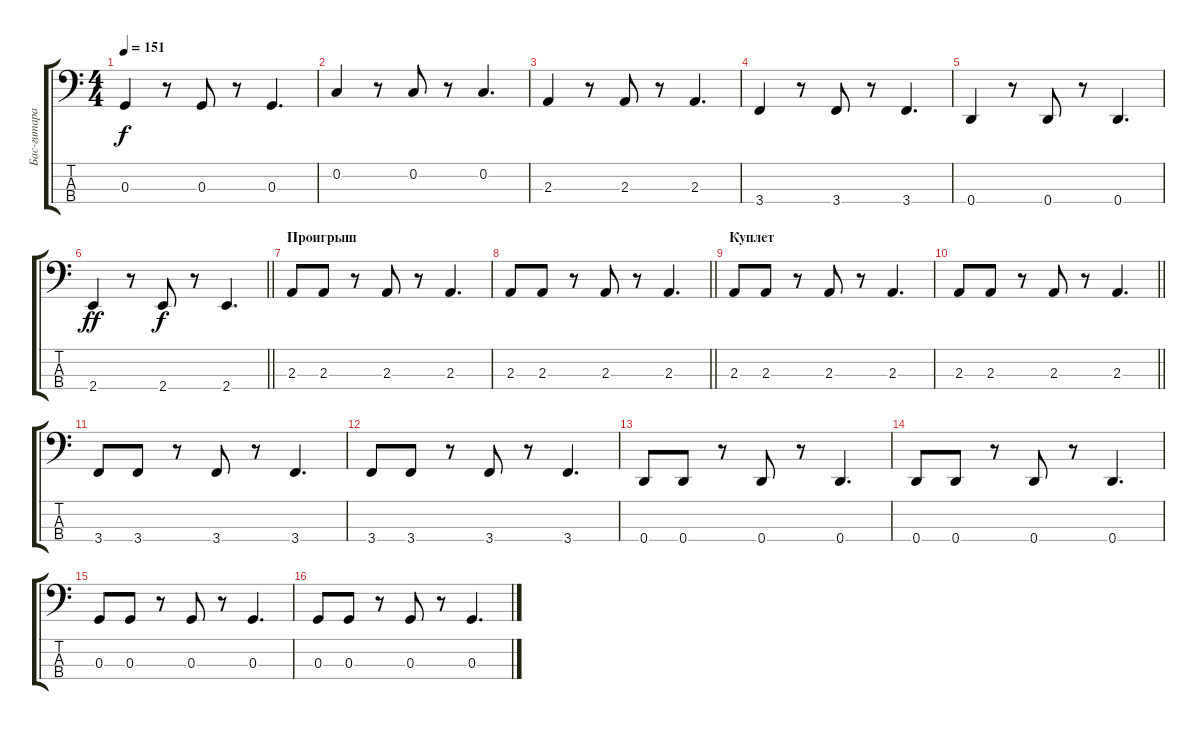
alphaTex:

\track ("Бас-гитара" "Бас-гитара") {instrument electricbassfinger}
\staff {score tabs}
\tuning (F2 C2 G1 D1) {hide}
\ts (4 4)
\tempo 151
\clef f4
\ks c
0.3.4{dy f} r.8 0.3.8 r.8 0.3.4{d} |
0.2.4 r.8 0.2.8 r.8 0.2.4{d} |
2.3.4 r.8 2.3.8 r.8 2.3.4{d} |
3.4.4 r.8 3.4.8 r.8 3.4.4{d} |
0.4.4 r.8 0.4.8 r.8 0.4.4{d} |
\barLineRight lightlight
2.4.4{dy ff} r.8 2.4.8{dy f} r.8 2.4.4{d} |
\section ("" "Проигрыш")
2.3.8 2.3.8 r.8 2.3.8 r.8 2.3.4{d} |
\barLineRight lightlight
2.3.8 2.3.8 r.8 2.3.8 r.8 2.3.4{d} |
\section ("" "Куплет")
2.3.8 2.3.8 r.8 2.3.8 r.8 2.3.4{d} |
\barLineRight lightlight
2.3.8 2.3.8 r.8 2.3.8 r.8 2.3.4{d} |
3.4.8 3.4.8 r.8 3.4.8 r.8 3.4.4{d} |
3.4.8 3.4.8 r.8 3.4.8 r.8 3.4.4{d} |
0.4.8 0.4.8 r.8 0.4.8 r.8 0.4.4{d} |
0.4.8 0.4.8 r.8 0.4.8 r.8 0.4.4{d} |
0.3.8 0.3.8 r.8 0.3.8 r.8 0.3.4{d} |
0.3.8 0.3.8 r.8 0.3.8 r.8 0.3.4{d}
